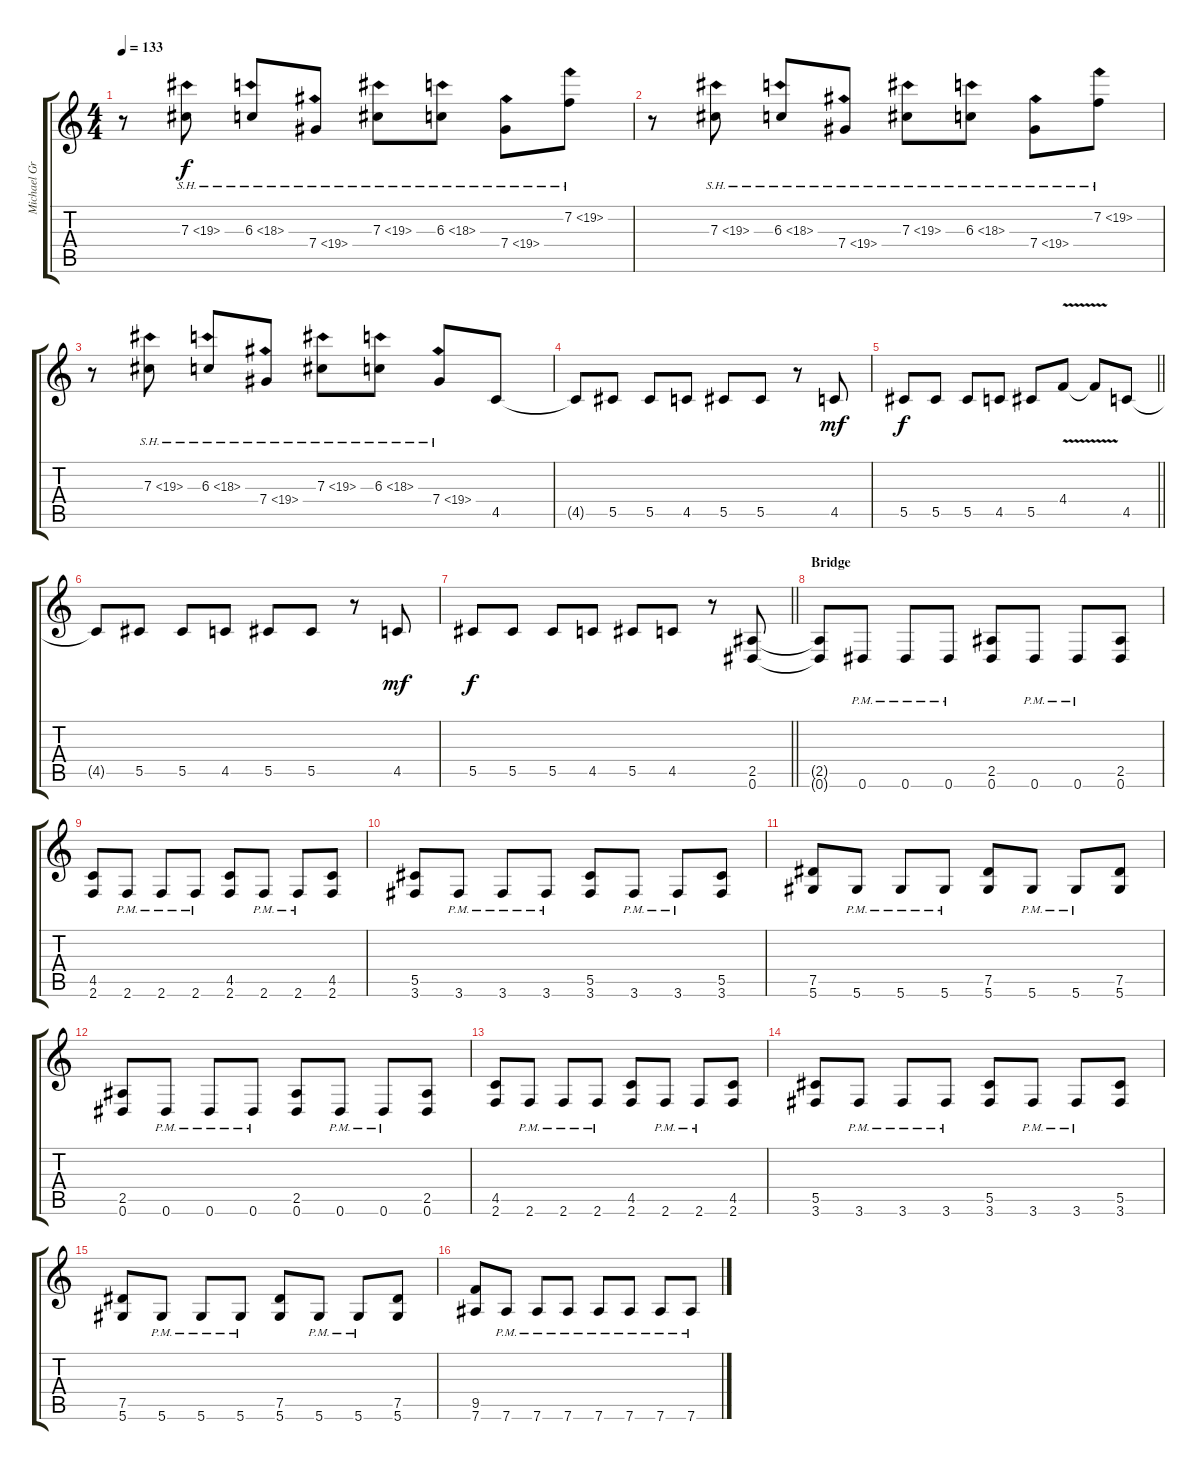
\track ("Michael Grant (Lead)" "Michael Gr") {instrument overdrivenguitar}
\staff {score tabs}
\tuning (Eb4 Bb3 Gb3 Db3 Ab2 Eb2) {hide}
\ts (4 4)
\tempo 133
\clef g2
\ks c
r.8{dy f} 7.3{sh 12}.8 6.3{sh 12}.8 7.4{sh 12}.8 7.3{sh 12}.8 6.3{sh 12}.8 7.4{sh 12}.8 7.2{sh 12}.8 |
r.8 7.3{sh 12}.8 6.3{sh 12}.8 7.4{sh 12}.8 7.3{sh 12}.8 6.3{sh 12}.8 7.4{sh 12}.8 7.2{sh 12}.8 |
r.8 7.3{sh 12}.8 6.3{sh 12}.8 7.4{sh 12}.8 7.3{sh 12}.8 6.3{sh 12}.8 7.4{sh 12}.8 4.5.8 |
4.5{t}.8 5.5.8 5.5.8 4.5.8 5.5.8 5.5.8 r.8 4.5.8{dy mf} |
\barLineRight lightlight
5.5.8{dy f} 5.5.8 5.5.8 4.5.8 5.5.8 4.4{v}.8 4.4{t}.8 4.5.8 |
4.5{t}.8 5.5.8 5.5.8 4.5.8 5.5.8 5.5.8 r.8 4.5.8{dy mf} |
\barLineRight lightlight
5.5.8{dy f} 5.5.8 5.5.8 4.5.8 5.5.8 4.5.8 r.8 (2.5 0.6).8 |
\section ("" "Bridge")
(2.5{t} 0.6{t}).8 0.6{pm}.8 0.6{pm}.8 0.6{pm}.8 (2.5 0.6).8 0.6{pm}.8 0.6{pm}.8 (2.5 0.6).8 |
(4.5 2.6).8 2.6{pm}.8 2.6{pm}.8 2.6{pm}.8 (4.5 2.6).8 2.6{pm}.8 2.6{pm}.8 (4.5 2.6).8 |
(5.5 3.6).8 3.6{pm}.8 3.6{pm}.8 3.6{pm}.8 (5.5 3.6).8 3.6{pm}.8 3.6{pm}.8 (5.5 3.6).8 |
(7.5 5.6).8 5.6{pm}.8 5.6{pm}.8 5.6{pm}.8 (7.5 5.6).8 5.6{pm}.8 5.6{pm}.8 (7.5 5.6).8 |
(2.5 0.6).8 0.6{pm}.8 0.6{pm}.8 0.6{pm}.8 (2.5 0.6).8 0.6{pm}.8 0.6{pm}.8 (2.5 0.6).8 |
(4.5 2.6).8 2.6{pm}.8 2.6{pm}.8 2.6{pm}.8 (4.5 2.6).8 2.6{pm}.8 2.6{pm}.8 (4.5 2.6).8 |
(5.5 3.6).8 3.6{pm}.8 3.6{pm}.8 3.6{pm}.8 (5.5 3.6).8 3.6{pm}.8 3.6{pm}.8 (5.5 3.6).8 |
(7.5 5.6).8 5.6{pm}.8 5.6{pm}.8 5.6{pm}.8 (7.5 5.6).8 5.6{pm}.8 5.6{pm}.8 (7.5 5.6).8 |
(9.5 7.6).8 7.6{pm}.8 7.6{pm}.8 7.6{pm}.8 7.6{pm}.8 7.6{pm}.8 7.6{pm}.8 7.6{pm}.8
